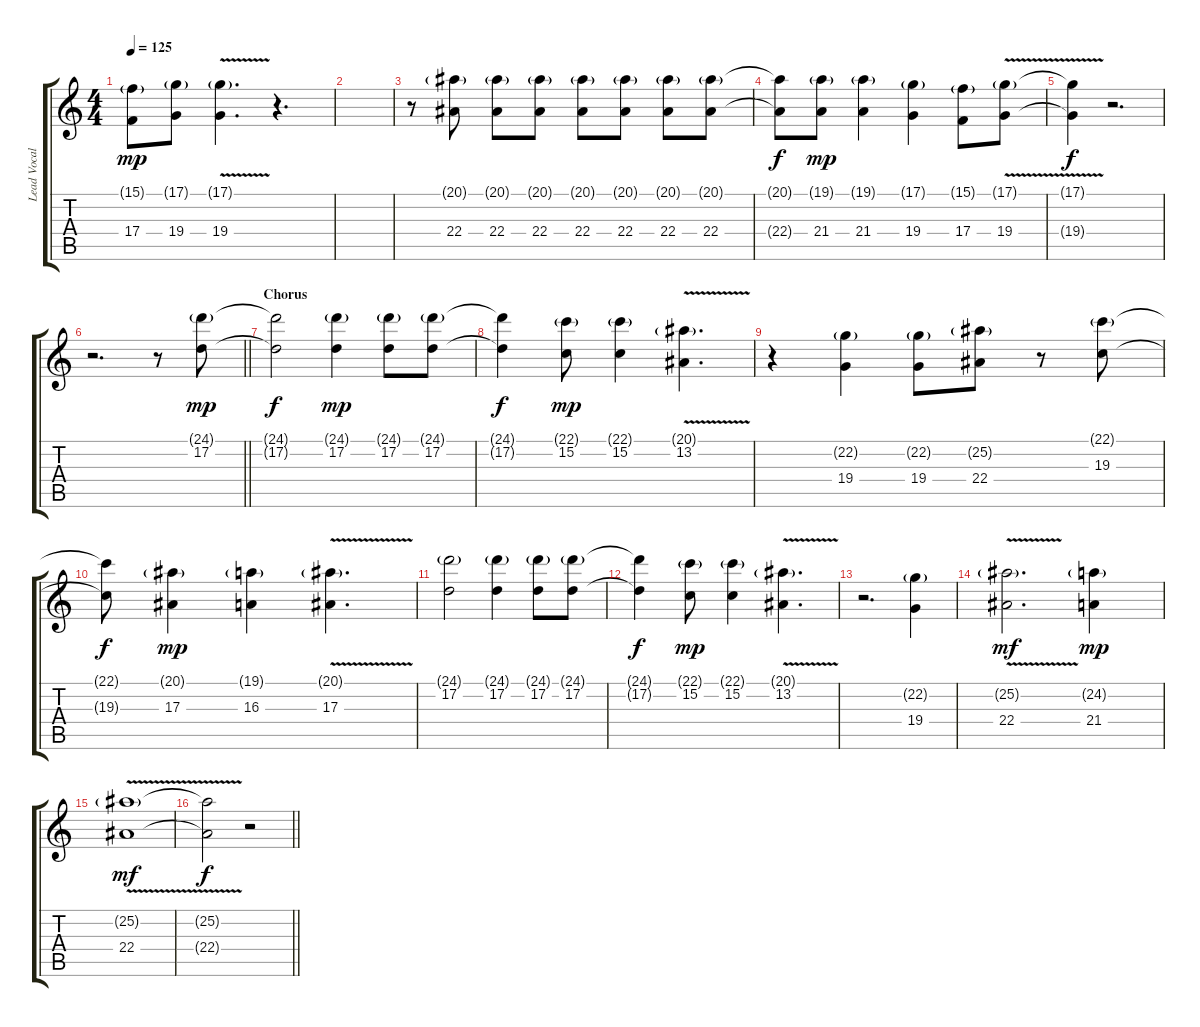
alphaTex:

\track ("Lead Vocals" "Lead Vocal") {instrument lead2sawtooth}
\staff {score tabs}
\tuning (D4 A3 F3 C3 G2 D2) {hide}
\ts (4 4)
\tempo 125
\clef g2
\ks c
(15.1{g} 17.4).8{dy mp} (17.1{g} 19.4).8 (17.1{v g} 19.4{v}).4{d} r.4{d} |
|
r.8 (20.1{g} 22.4).8 (20.1{g} 22.4).8 (20.1{g} 22.4).8 (20.1{g} 22.4).8 (20.1{g} 22.4).8 (20.1{g} 22.4).8 (20.1{g} 22.4).8 |
(20.1{t} 22.4{t}).8{dy f} (19.1{g} 21.4).8{dy mp} (19.1{g} 21.4).4 (17.1{g} 19.4).4 (15.1{g} 17.4).8 (17.1{v g} 19.4{v}).8 |
(17.1{t} 19.4{t}).4{dy f} r.2{d} |
\barLineRight lightlight
r.2{d} r.8 (24.1{g} 17.2).8{dy mp} |
\section ("" "Chorus")
(24.1{t} 17.2{t}).2{dy f} (24.1{g} 17.2).4{dy mp} (24.1{g} 17.2).8 (24.1{g} 17.2).8 |
(24.1{t} 17.2{t}).4{dy f} (22.1{g} 15.2).8{dy mp} (22.1{g} 15.2).4 (20.1{g} 13.2{v}).4{d} |
r.4 (22.2{g} 19.4).4 (22.2{g} 19.4).8 (25.2{g} 22.4).8 r.8 (22.1{g} 19.3).8 |
(22.1{t} 19.3{t}).8{dy f} (20.1{g} 17.3).4{dy mp} (19.1{g} 16.3).4 (20.1{g} 17.3{v}).4{d} |
(24.1{g} 17.2).2 (24.1{g} 17.2).4 (24.1{g} 17.2).8 (24.1{g} 17.2).8 |
(24.1{t} 17.2{t}).4{dy f} (22.1{g} 15.2).8{dy mp} (22.1{g} 15.2).4 (20.1{g} 13.2{v}).4{d} |
r.2{d} (22.2{g} 19.4).4 |
(25.2{g} 22.4{v}).2{d dy mf} (24.2{g} 21.4).4{dy mp} |
(25.2{g} 22.4{v}).1{dy mf} |
\barLineRight lightlight
(25.2{t} 22.4{t}).2{dy f} r.2
